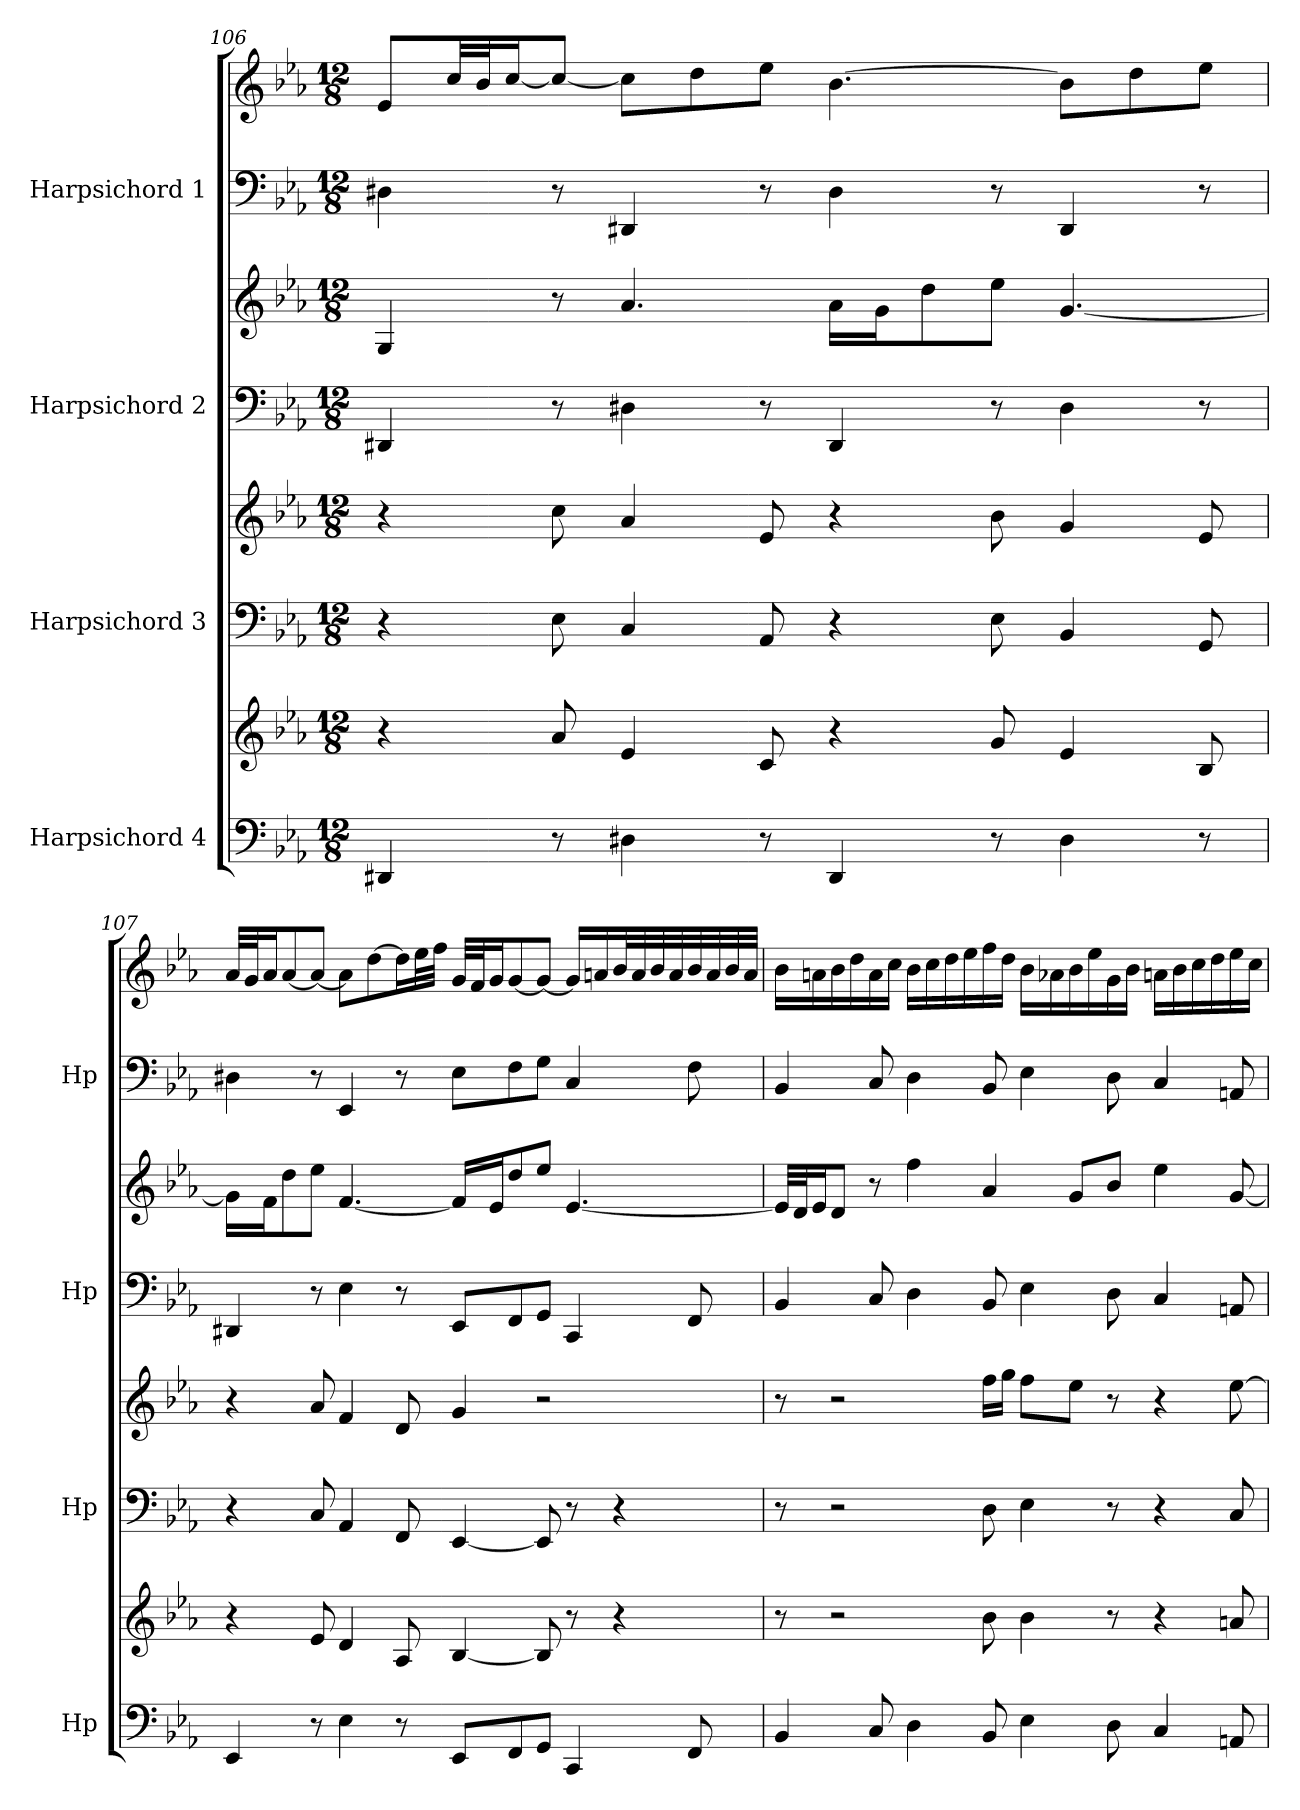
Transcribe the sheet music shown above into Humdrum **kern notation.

**kern	**kern	**kern	**kern	**kern	**kern	**kern	**kern
*part4	*part4	*part3	*part3	*part2	*part2	*part1	*part1
*staff8	*staff7	*staff6	*staff5	*staff4	*staff3	*staff2	*staff1
*I"Harpsichord 4	*	*I"Harpsichord 3	*	*I"Harpsichord 2	*	*I"Harpsichord 1	*
*I'Hp	*	*I'Hp	*	*I'Hp	*	*I'Hp	*
*clefF4	*clefG2	*clefF4	*clefG2	*clefF4	*clefG2	*clefF4	*clefG2
*k[b-e-a-]	*k[b-e-a-]	*k[b-e-a-]	*k[b-e-a-]	*k[b-e-a-]	*k[b-e-a-]	*k[b-e-a-]	*k[b-e-a-]
*M12/8	*M12/8	*M12/8	*M12/8	*M12/8	*M12/8	*M12/8	*M12/8
=106	=106	=106	=106	=106	=106	=106	=106
4DD#X/	4r	4r	4r	4DD#X/	4G/	4D#X\	8e-/L
.	.	.	.	.	.	.	32cc/LL
.	.	.	.	.	.	.	32b-/J
.	.	.	.	.	.	.	[16cc/J
8r	8a-/	8E-\	8cc\	8r	8r	8r	8cc/J_
4D#X\	4e-/	4C/	4a-/	4D#X\	4.a-/	4DD#X/	8cc\L]
.	.	.	.	.	.	.	8dd\
8r	8c/	8AA-/	8e-/	8r	.	8r	8ee-\J
4DD#/	4r	4r	4r	4DD#/	16a-\LL	4D#\	[4.b-\
.	.	.	.	.	16g\J	.	.
.	.	.	.	.	8dd\	.	.
8r	8g/	8E-\	8b-\	8r	8ee-\J	8r	.
4D#\	4e-/	4BB-/	4g/	4D#\	[4.g/	4DD#/	8b-\L]
.	.	.	.	.	.	.	8dd\
8r	8B-/	8GG/	8e-/	8r	.	8r	8ee-\J
!!LO:PB:g=z
=107	=107	=107	=107	=107	=107	=107	=107
4EE-/	4r	4r	4r	4DD#X/	16g\LL]	4D#X\	32a-/LLL
.	.	.	.	.	.	.	32g/J
.	.	.	.	.	16f\J	.	16a-/J
.	.	.	.	.	8dd\	.	[8a-/
8r	8e-/	8C/	8a-/	8r	8ee-\J	8r	8a-/J_
4E-\	4d/	4AA-/	4f/	4E-\	[4.f/	4EE-/	8a-\L]
.	.	.	.	.	.	.	[8dd\
8r	8A-/	8FF/	8d/	8r	.	8r	16dd\L]
.	.	.	.	.	.	.	32ee-\L
.	.	.	.	.	.	.	32ff\JJJ
8EE-/L	[4B-/	[4EE-/	4g/	8EE-/L	16f/LL]	8E-\L	32g/LLL
.	.	.	.	.	.	.	32f/J
.	.	.	.	.	16e-/J	.	16g/J
8FF/	.	.	.	8FF/	8dd/	8F\	[8g/
8GG/J	8B-/]	8EE-/]	2r	8GG/J	8ee-/J	8G\J	8g/J_
4CC/	8r	8r	.	4CC/	[4.e-/	4C/	16g/LL]
.	.	.	.	.	.	.	16an/
.	4r	4r	.	.	.	.	32b-/L
.	.	.	.	.	.	.	32a/
.	.	.	.	.	.	.	32b-/
.	.	.	.	.	.	.	32a/
8FF/	.	.	.	8FF/	.	8F\	32b-/
.	.	.	.	.	.	.	32a/
.	.	.	.	.	.	.	32b-/
.	.	.	.	.	.	.	32a/JJJ
=108	=108	=108	=108	=108	=108	=108	=108
4BB-/	8r	8r	8r	4BB-/	32e-/LLL]	4BB-/	16b-\LL
.	.	.	.	.	32d/J	.	.
.	.	.	.	.	16e-/J	.	16an\
.	2r	2r	2r	.	8d/J	.	16b-\
.	.	.	.	.	.	.	16dd\
8C/	.	.	.	8C/	8r	8C/	16a\
.	.	.	.	.	.	.	16cc\JJ
4D\	.	.	.	4D\	4ff\	4D\	16b-\LL
.	.	.	.	.	.	.	16cc\
.	.	.	.	.	.	.	16dd\
.	.	.	.	.	.	.	16ee-\
8BB-/	8b-\	8D\	16ff\LL	8BB-/	4a-/	8BB-/	16ff\
.	.	.	16gg\JJ	.	.	.	16dd\JJ
4E-\	4b-\	4E-\	8ff\L	4E-\	.	4E-\	16b-\LL
.	.	.	.	.	.	.	16a-X\
.	.	.	8ee-\J	.	8g/L	.	16b-\
.	.	.	.	.	.	.	16ee-\
8D\	8r	8r	8r	8D\	8b-/J	8D\	16g\
.	.	.	.	.	.	.	16b-\JJ
4C/	4r	4r	4r	4C/	4ee-\	4C/	16an\LL
.	.	.	.	.	.	.	16b-\
.	.	.	.	.	.	.	16cc\
.	.	.	.	.	.	.	16dd\
8AAn/	8an/	8C/	[8ee-\	8AAn/	[8g/	8AAn/	16ee-\
.	.	.	.	.	.	.	16cc\JJ
=	=	=	=	=	=	=	=
*-	*-	*-	*-	*-	*-	*-	*-
